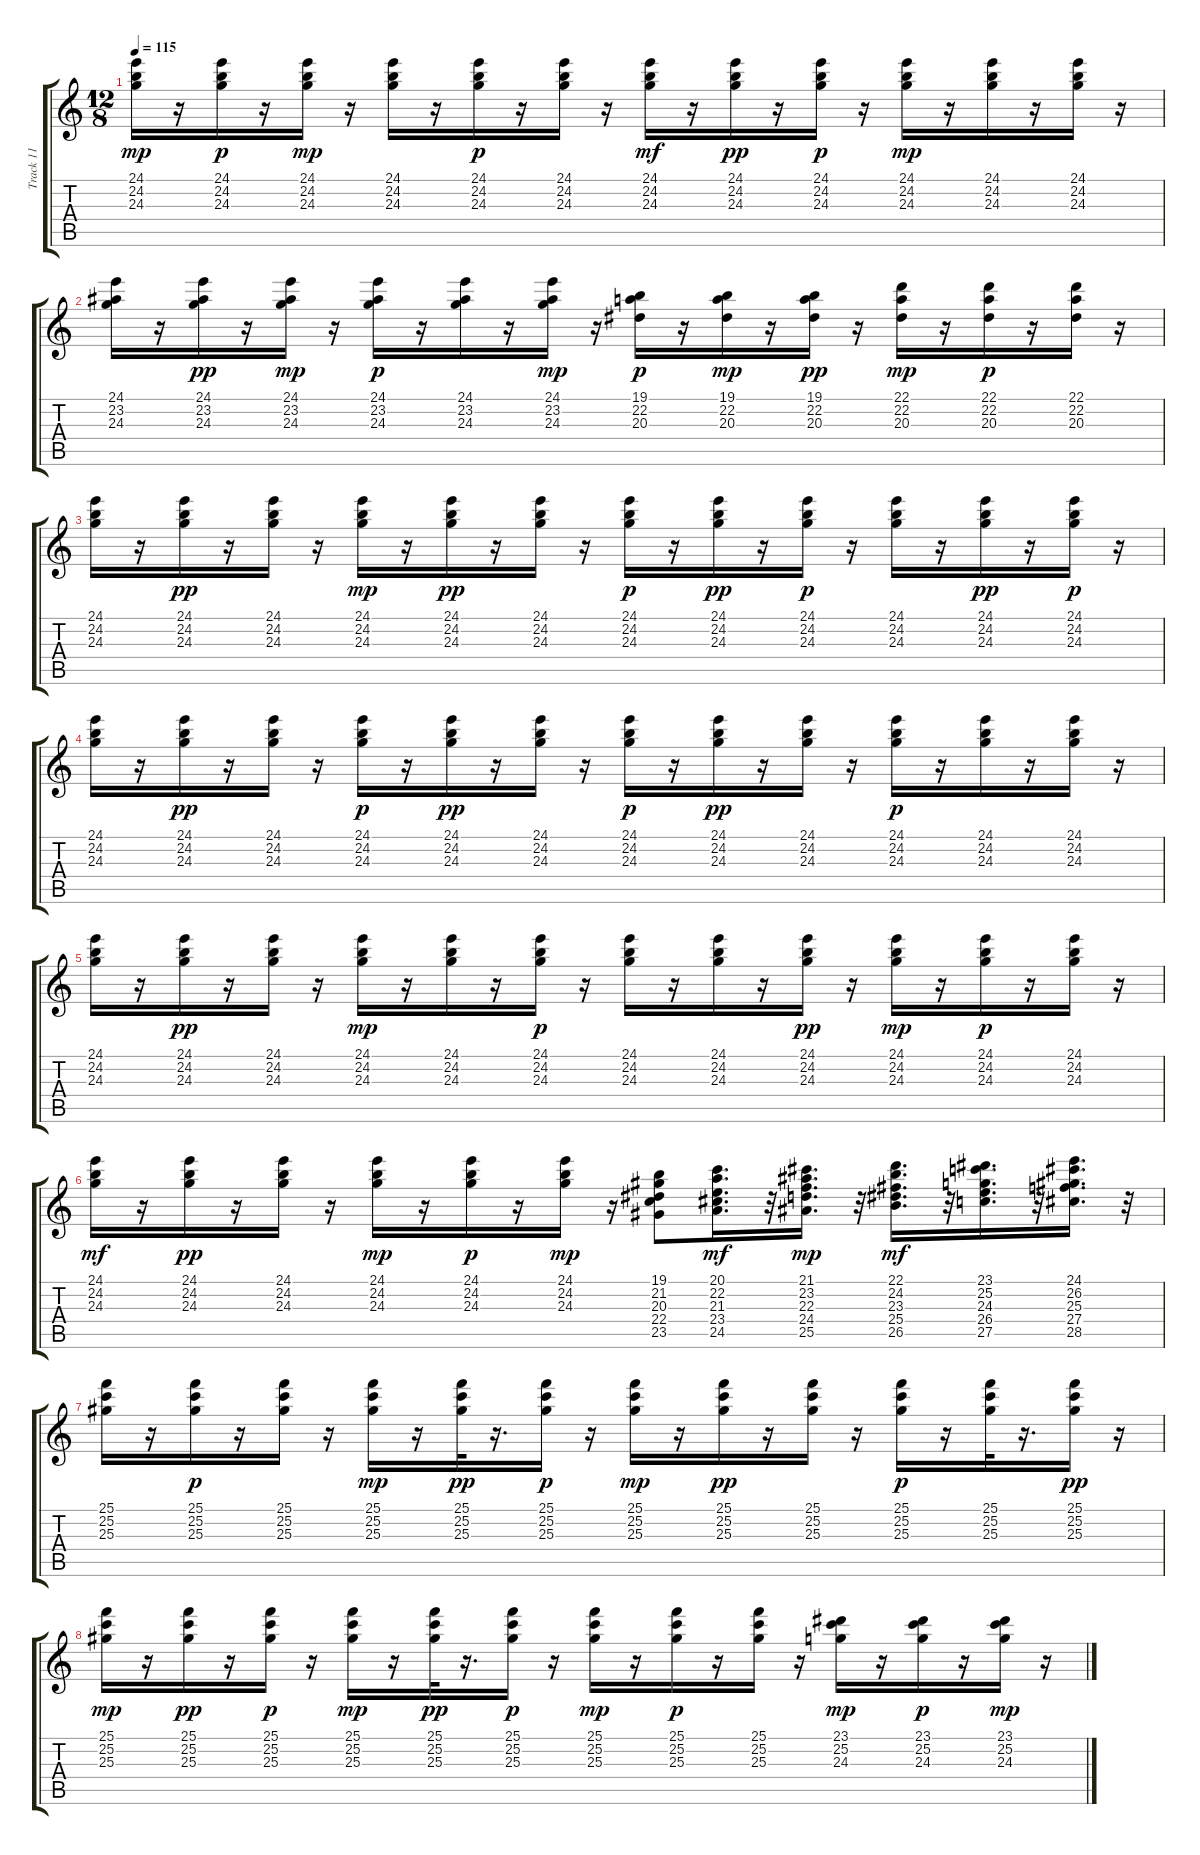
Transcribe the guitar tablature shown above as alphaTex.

\track ("Track 11" "Track 11") {instrument acousticgrandpiano}
\staff {score tabs}
\tuning (E4 B3 G3 D3 A2 E2) {hide}
\ts (12 8)
\tempo 115
\clef g2
\ks c
(24.1 24.2 24.3).16{dy mp} r.16 (24.1 24.2 24.3).16{dy p} r.16 (24.1 24.2 24.3).16{dy mp} r.16 (24.1 24.2 24.3).16 r.16 (24.1 24.2 24.3).16{dy p} r.16 (24.1 24.2 24.3).16 r.16 (24.1 24.2 24.3).16{dy mf} r.16 (24.1 24.2 24.3).16{dy pp} r.16 (24.1 24.2 24.3).16{dy p} r.16 (24.1 24.2 24.3).16{dy mp} r.16 (24.1 24.2 24.3).16 r.16 (24.1 24.2 24.3).16 r.16 |
(24.1 23.2 24.3).16 r.16 (24.1 23.2 24.3).16{dy pp} r.16 (24.1 23.2 24.3).16{dy mp} r.16 (24.1 23.2 24.3).16{dy p} r.16 (24.1 23.2 24.3).16 r.16 (24.1 23.2 24.3).16{dy mp} r.16 (19.1 22.2 20.3).16{dy p} r.16 (19.1 22.2 20.3).16{dy mp} r.16 (19.1 22.2 20.3).16{dy pp} r.16 (22.1 22.2 20.3).16{dy mp} r.16 (22.1 22.2 20.3).16{dy p} r.16 (22.1 22.2 20.3).16 r.16 |
(24.1 24.2 24.3).16 r.16 (24.1 24.2 24.3).16{dy pp} r.16 (24.1 24.2 24.3).16 r.16 (24.1 24.2 24.3).16{dy mp} r.16 (24.1 24.2 24.3).16{dy pp} r.16 (24.1 24.2 24.3).16 r.16 (24.1 24.2 24.3).16{dy p} r.16 (24.1 24.2 24.3).16{dy pp} r.16 (24.1 24.2 24.3).16{dy p} r.16 (24.1 24.2 24.3).16 r.16 (24.1 24.2 24.3).16{dy pp} r.16 (24.1 24.2 24.3).16{dy p} r.16 |
(24.1 24.2 24.3).16 r.16 (24.1 24.2 24.3).16{dy pp} r.16 (24.1 24.2 24.3).16 r.16 (24.1 24.2 24.3).16{dy p} r.16 (24.1 24.2 24.3).16{dy pp} r.16 (24.1 24.2 24.3).16 r.16 (24.1 24.2 24.3).16{dy p} r.16 (24.1 24.2 24.3).16{dy pp} r.16 (24.1 24.2 24.3).16 r.16 (24.1 24.2 24.3).16{dy p} r.16 (24.1 24.2 24.3).16 r.16 (24.1 24.2 24.3).16 r.16 |
(24.1 24.2 24.3).16 r.16 (24.1 24.2 24.3).16{dy pp} r.16 (24.1 24.2 24.3).16 r.16 (24.1 24.2 24.3).16{dy mp} r.16 (24.1 24.2 24.3).16 r.16 (24.1 24.2 24.3).16{dy p} r.16 (24.1 24.2 24.3).16 r.16 (24.1 24.2 24.3).16 r.16 (24.1 24.2 24.3).16{dy pp} r.16 (24.1 24.2 24.3).16{dy mp} r.16 (24.1 24.2 24.3).16{dy p} r.16 (24.1 24.2 24.3).16 r.16 |
(24.1 24.2 24.3).16{dy mf} r.16 (24.1 24.2 24.3).16{dy pp} r.16 (24.1 24.2 24.3).16 r.16 (24.1 24.2 24.3).16{dy mp} r.16 (24.1 24.2 24.3).16{dy p} r.16 (24.1 24.2 24.3).16{dy mp} r.16 (19.1 21.2 20.3 22.4 23.5).8 (20.1 22.2 21.3 23.4 24.5).16{d dy mf} r.32 (21.1 23.2 22.3 24.4 25.5).16{d dy mp} r.32 (22.1 24.2 23.3 25.4 26.5).16{d dy mf} r.32 (23.1 25.2 24.3 26.4 27.5).16{d} r.32 (24.1 26.2 25.3 27.4 28.5).16{d} r.32 |
(25.1 25.2 25.3).16 r.16 (25.1 25.2 25.3).16{dy p} r.16 (25.1 25.2 25.3).16 r.16 (25.1 25.2 25.3).16{dy mp} r.16 (25.1 25.2 25.3).32{dy pp} r.16{d} (25.1 25.2 25.3).16{dy p} r.16 (25.1 25.2 25.3).16{dy mp} r.16 (25.1 25.2 25.3).16{dy pp} r.16 (25.1 25.2 25.3).16 r.16 (25.1 25.2 25.3).16{dy p} r.16 (25.1 25.2 25.3).32 r.16{d} (25.1 25.2 25.3).16{dy pp} r.16 |
(25.1 25.2 25.3).16{dy mp} r.16 (25.1 25.2 25.3).16{dy pp} r.16 (25.1 25.2 25.3).16{dy p} r.16 (25.1 25.2 25.3).16{dy mp} r.16 (25.1 25.2 25.3).32{dy pp} r.16{d} (25.1 25.2 25.3).16{dy p} r.16 (25.1 25.2 25.3).16{dy mp} r.16 (25.1 25.2 25.3).16{dy p} r.16 (25.1 25.2 25.3).16 r.16 (23.1 25.2 24.3).16{dy mp} r.16 (23.1 25.2 24.3).16{dy p} r.16 (23.1 25.2 24.3).16{dy mp} r.16
